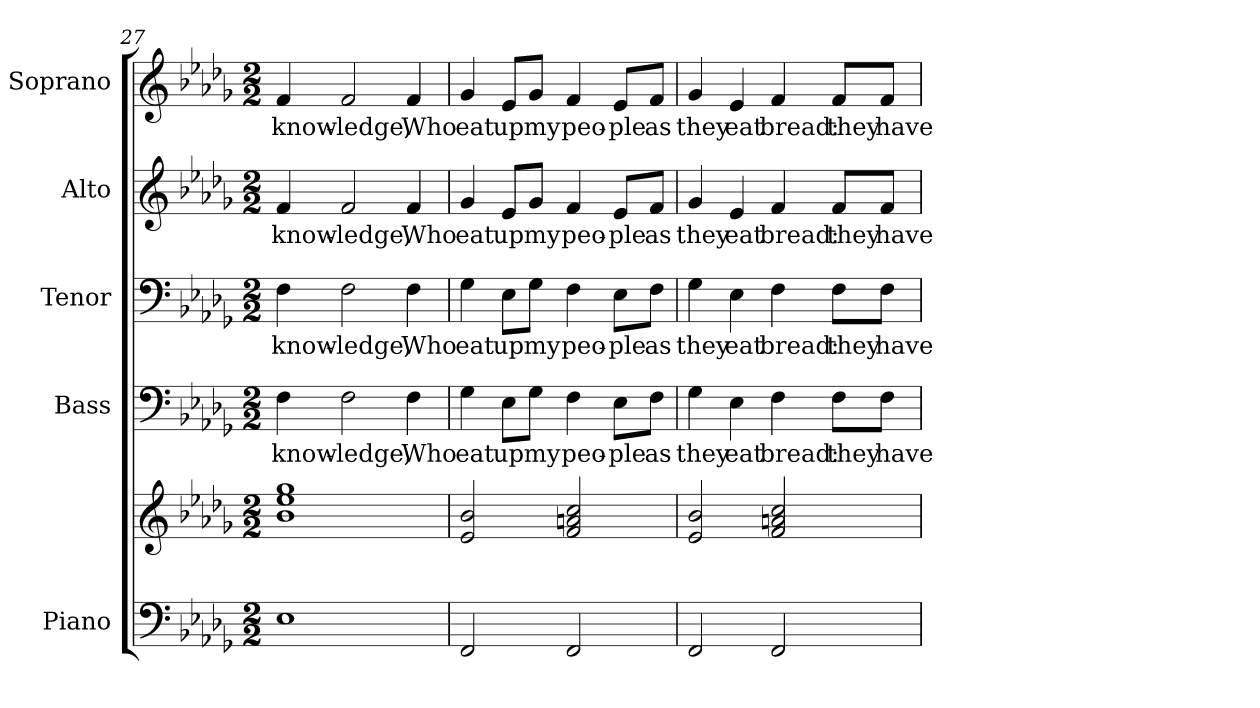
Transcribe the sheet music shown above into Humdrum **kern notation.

**kern	**kern	**kern	**text	**kern	**text	**kern	**text	**kern	**text
*part5	*part5	*part4	*part4	*part3	*part3	*part2	*part2	*part1	*part1
*staff6	*staff5	*staff4	*staff4	*staff3	*staff3	*staff2	*staff2	*staff1	*staff1
*I"Piano	*	*I"Bass	*	*I"Tenor	*	*I"Alto	*	*I"Soprano	*
*I'Pno.	*	*I'B.	*	*I'T.	*	*I'A.	*	*I'S.	*
*clefF4	*clefG2	*clefF4	*	*clefF4	*	*clefG2	*	*clefG2	*
*k[b-e-a-d-g-]	*k[b-e-a-d-g-]	*k[b-e-a-d-g-]	*	*k[b-e-a-d-g-]	*	*k[b-e-a-d-g-]	*	*k[b-e-a-d-g-]	*
*D-:	*D-:	*D-:	*	*D-:	*	*D-:	*	*D-:	*
*M2/2	*M2/2	*M2/2	*	*M2/2	*	*M2/2	*	*M2/2	*
=27	=27	=27	=27	=27	=27	=27	=27	=27	=27
!	!	!	!LO:LY:b:color=#000000	!	!	!	!	!	!
!	!	!	!	!	!LO:LY:b:color=#000000	!	!	!	!
!	!	!	!	!	!	!	!LO:LY:b:color=#000000	!	!
!	!	!	!	!	!	!	!	!	!LO:LY:b:color=#000000
1E-i	1b-i 1ee-i 1gg-i	4Fi\	know-	4Fi\	know-	4fi/	know-	4fi/	know-
!	!	!	!LO:LY:b:color=#000000	!	!	!	!	!	!
!	!	!	!	!	!LO:LY:b:color=#000000	!	!	!	!
!	!	!	!	!	!	!	!LO:LY:b:color=#000000	!	!
!	!	!	!	!	!	!	!	!	!LO:LY:b:color=#000000
.	.	2Fi\	-ledge,	2Fi\	-ledge,	2fi/	-ledge,	2fi/	-ledge,
!	!	!	!LO:LY:b:color=#000000	!	!	!	!	!	!
!	!	!	!	!	!LO:LY:b:color=#000000	!	!	!	!
!	!	!	!	!	!	!	!LO:LY:b:color=#000000	!	!
!	!	!	!	!	!	!	!	!	!LO:LY:b:color=#000000
.	.	4Fi\	Who	4Fi\	Who	4fi/	Who	4fi/	Who
!!LO:PB:g=z
=28	=28	=28	=28	=28	=28	=28	=28	=28	=28
!	!	!	!LO:LY:b:color=#000000	!	!	!	!	!	!
!	!	!	!	!	!LO:LY:b:color=#000000	!	!	!	!
!	!	!	!	!	!	!	!LO:LY:b:color=#000000	!	!
!	!	!	!	!	!	!	!	!	!LO:LY:b:color=#000000
2FFi/	2e-i/ 2b-i	4G-i\	eat	4G-i\	eat	4g-i/	eat	4g-i/	eat
!	!	!	!LO:LY:b:color=#000000	!	!	!	!	!	!
!	!	!	!	!	!LO:LY:b:color=#000000	!	!	!	!
!	!	!	!	!	!	!	!LO:LY:b:color=#000000	!	!
!	!	!	!	!	!	!	!	!	!LO:LY:b:color=#000000
.	.	8E-i\L	up	8E-i\L	up	8e-i/L	up	8e-i/L	up
!	!	!	!LO:LY:b:color=#000000	!	!	!	!	!	!
!	!	!	!	!	!LO:LY:b:color=#000000	!	!	!	!
!	!	!	!	!	!	!	!LO:LY:b:color=#000000	!	!
!	!	!	!	!	!	!	!	!	!LO:LY:b:color=#000000
.	.	8G-i\J	my	8G-i\J	my	8g-i/J	my	8g-i/J	my
!	!	!	!LO:LY:b:color=#000000	!	!	!	!	!	!
!	!	!	!	!	!LO:LY:b:color=#000000	!	!	!	!
!	!	!	!	!	!	!	!LO:LY:b:color=#000000	!	!
!	!	!	!	!	!	!	!	!	!LO:LY:b:color=#000000
2FFi/	2fi/ 2ani 2cci	4Fi\	peo-	4Fi\	peo-	4fi/	peo-	4fi/	peo-
!	!	!	!LO:LY:b:color=#000000	!	!	!	!	!	!
!	!	!	!	!	!LO:LY:b:color=#000000	!	!	!	!
!	!	!	!	!	!	!	!LO:LY:b:color=#000000	!	!
!	!	!	!	!	!	!	!	!	!LO:LY:b:color=#000000
.	.	8E-i\L	-ple	8E-i\L	-ple	8e-i/L	-ple	8e-i/L	-ple
!	!	!	!LO:LY:b:color=#000000	!	!	!	!	!	!
!	!	!	!	!	!LO:LY:b:color=#000000	!	!	!	!
!	!	!	!	!	!	!	!LO:LY:b:color=#000000	!	!
!	!	!	!	!	!	!	!	!	!LO:LY:b:color=#000000
.	.	8Fi\J	as	8Fi\J	as	8fi/J	as	8fi/J	as
=29	=29	=29	=29	=29	=29	=29	=29	=29	=29
!	!	!	!LO:LY:b:color=#000000	!	!	!	!	!	!
!	!	!	!	!	!LO:LY:b:color=#000000	!	!	!	!
!	!	!	!	!	!	!	!LO:LY:b:color=#000000	!	!
!	!	!	!	!	!	!	!	!	!LO:LY:b:color=#000000
2FFi/	2e-i/ 2b-i	4G-i\	they	4G-i\	they	4g-i/	they	4g-i/	they
!	!	!	!LO:LY:b:color=#000000	!	!	!	!	!	!
!	!	!	!	!	!LO:LY:b:color=#000000	!	!	!	!
!	!	!	!	!	!	!	!LO:LY:b:color=#000000	!	!
!	!	!	!	!	!	!	!	!	!LO:LY:b:color=#000000
.	.	4E-i\	eat	4E-i\	eat	4e-i/	eat	4e-i/	eat
!	!	!	!LO:LY:b:color=#000000	!	!	!	!	!	!
!	!	!	!	!	!LO:LY:b:color=#000000	!	!	!	!
!	!	!	!	!	!	!	!LO:LY:b:color=#000000	!	!
!	!	!	!	!	!	!	!	!	!LO:LY:b:color=#000000
2FFi/	2fi/ 2ani 2cci	4Fi\	bread:	4Fi\	bread:	4fi/	bread:	4fi/	bread:
!	!	!	!LO:LY:b:color=#000000	!	!	!	!	!	!
!	!	!	!	!	!LO:LY:b:color=#000000	!	!	!	!
!	!	!	!	!	!	!	!LO:LY:b:color=#000000	!	!
!	!	!	!	!	!	!	!	!	!LO:LY:b:color=#000000
.	.	8Fi\L	they	8Fi\L	they	8fi/L	they	8fi/L	they
!	!	!	!LO:LY:b:color=#000000	!	!	!	!	!	!
!	!	!	!	!	!LO:LY:b:color=#000000	!	!	!	!
!	!	!	!	!	!	!	!LO:LY:b:color=#000000	!	!
!	!	!	!	!	!	!	!	!	!LO:LY:b:color=#000000
.	.	8Fi\J	have	8Fi\J	have	8fi/J	have	8fi/J	have
=	=	=	=	=	=	=	=	=	=
*-	*-	*-	*-	*-	*-	*-	*-	*-	*-
